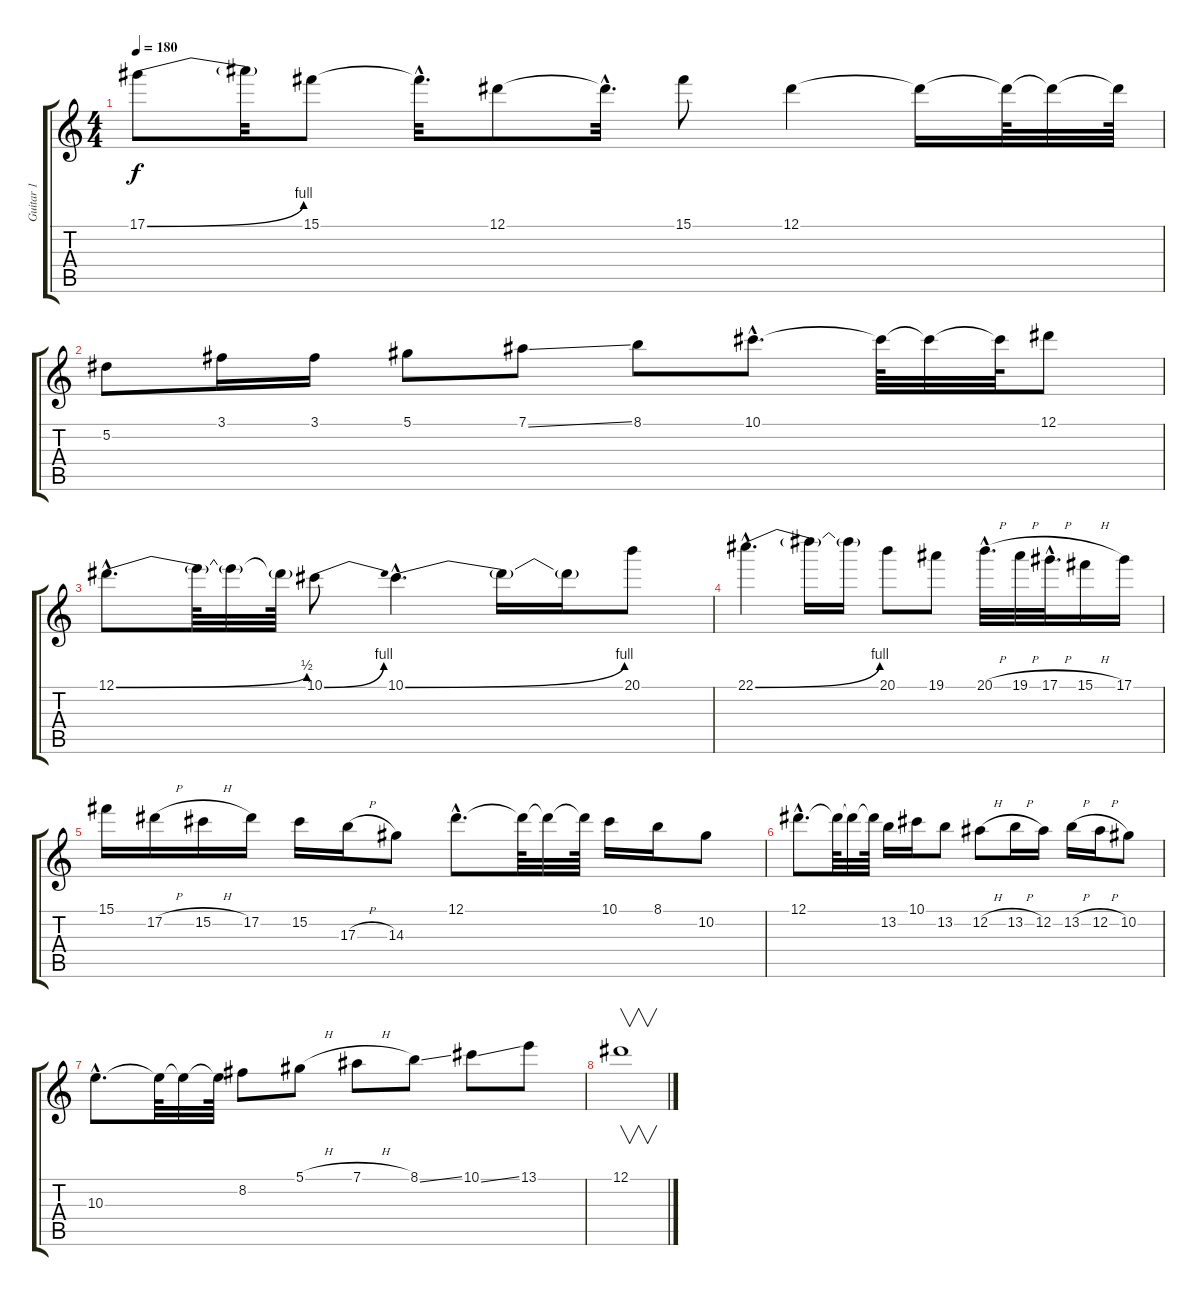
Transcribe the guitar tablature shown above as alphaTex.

\track ("Guitar 1" "Guitar 1") {instrument distortionguitar}
\staff {score tabs}
\tuning (Eb4 Bb3 Gb3 Db3 Ab2 Eb2) {hide}
\ts (4 4)
\tempo 180
\clef g2
\ks c
17.1{be (bend 0 0 60 4)}.8{dy f} 17.1{t}.32 15.1.8 15.1{hac t}.32{d} 12.1.8 12.1{hac t}.32{d} 15.1.8 12.1.4 12.1{t}.16 12.1{t}.64 12.1{t}.32 12.1{t}.64 |
5.2.8 3.1.16 3.1.16 5.1.8 7.1{ss}.8 8.1.8 10.1{hac}.8{d} 10.1{t}.64 10.1{t}.32 10.1{t}.64 12.1.8 |
12.1{be (bend 0 0 60 2) hac}.8{d} 12.1{t}.64 12.1{t}.32 12.1{t}.64 10.1{be (bend 0 0 60 4)}.8 10.1{be (bend 0 0 60 4) hac}.4{d} 10.1{t}.16 10.1{t}.16 20.1.8 |
22.1{be (bend 0 0 60 4) hac}.4{d} 22.1{t}.16 22.1{t}.16 20.1.8 19.1.8 20.1{h hac}.32{d} 19.1{h}.32 17.1{h hac}.32{d} 15.1{h}.16 17.1.16 |
15.1.16 17.2{h}.16 15.2{h}.16 17.2.16 15.2.16 17.3{h}.16 14.3.8 12.1{hac}.8{d} 12.1{t}.64 12.1{t}.32 12.1{t}.64 10.1.16 8.1.16 10.2.8 |
12.1{hac}.8{d} 12.1{t}.64 12.1{t}.32 12.1{t}.64 13.2.16 10.1.16 13.2.8 12.2{h}.8 13.2{h}.16 12.2.16 13.2{h}.16 12.2{h}.16 10.2.8 |
10.3{hac}.8{d} 10.3{t}.64 10.3{t}.32 10.3{t}.64 8.2.8 5.1{h}.8 7.1{h}.8 8.1{ss}.8 10.1{ss}.8 13.1.8 |
12.1.1{v}
